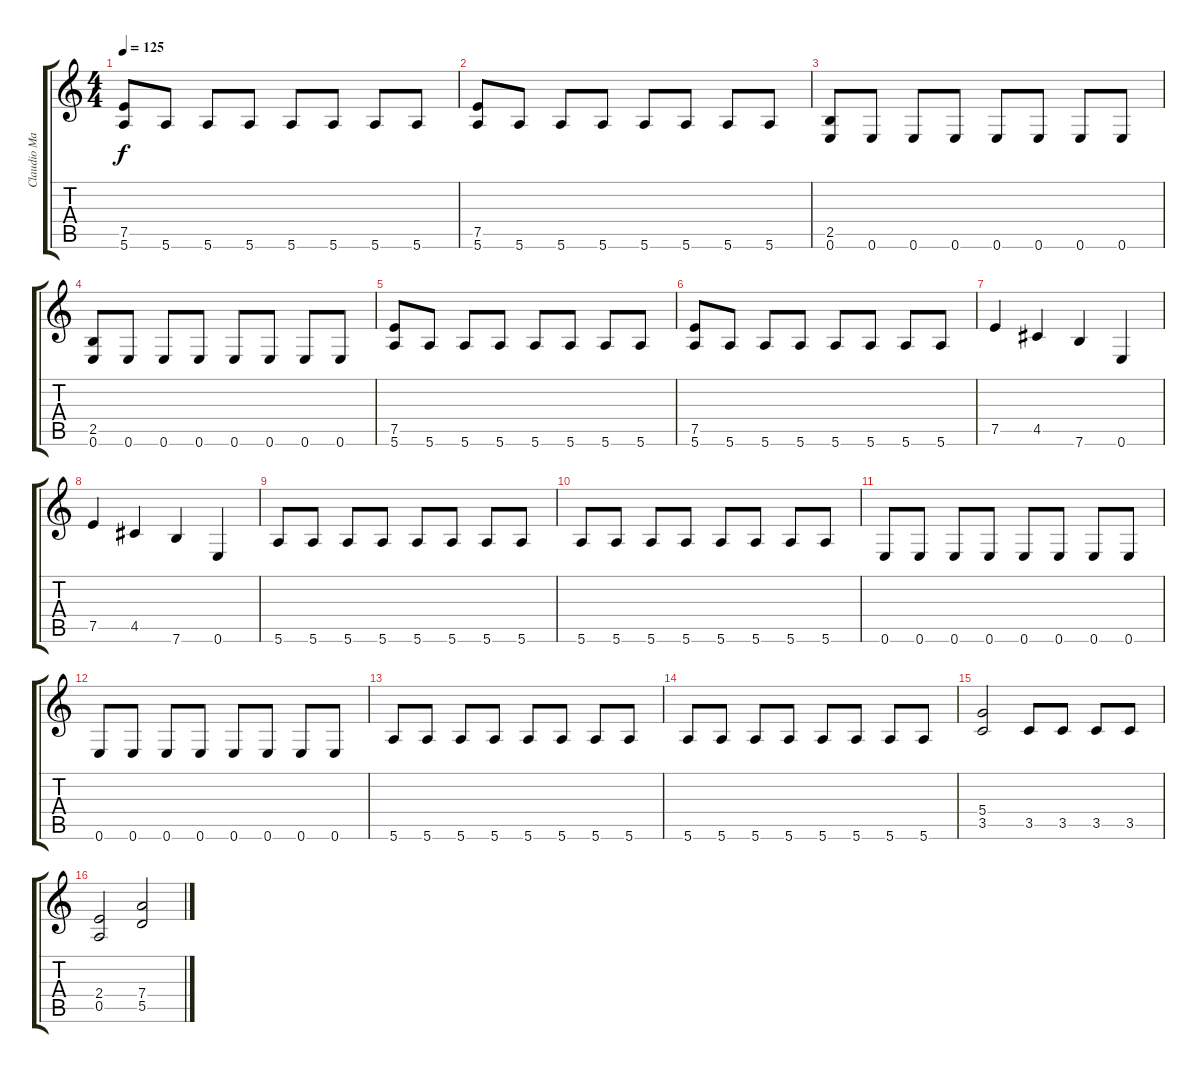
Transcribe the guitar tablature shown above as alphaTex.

\track ("Claudio Marciello (Gtr 2)" "Claudio Ma") {instrument distortionguitar}
\staff {score tabs}
\tuning (E4 B3 G3 D3 A2 E2) {hide}
\ts (4 4)
\tempo 125
\clef g2
\ks c
(7.5 5.6).8{dy f} 5.6.8 5.6.8 5.6.8 5.6.8 5.6.8 5.6.8 5.6.8 |
(7.5 5.6).8 5.6.8 5.6.8 5.6.8 5.6.8 5.6.8 5.6.8 5.6.8 |
(2.5 0.6).8 0.6.8 0.6.8 0.6.8 0.6.8 0.6.8 0.6.8 0.6.8 |
(2.5 0.6).8 0.6.8 0.6.8 0.6.8 0.6.8 0.6.8 0.6.8 0.6.8 |
(7.5 5.6).8 5.6.8 5.6.8 5.6.8 5.6.8 5.6.8 5.6.8 5.6.8 |
(7.5 5.6).8 5.6.8 5.6.8 5.6.8 5.6.8 5.6.8 5.6.8 5.6.8 |
7.5.4 4.5.4 7.6.4 0.6.4 |
7.5.4 4.5.4 7.6.4 0.6.4 |
5.6.8 5.6.8 5.6.8 5.6.8 5.6.8 5.6.8 5.6.8 5.6.8 |
5.6.8 5.6.8 5.6.8 5.6.8 5.6.8 5.6.8 5.6.8 5.6.8 |
0.6.8 0.6.8 0.6.8 0.6.8 0.6.8 0.6.8 0.6.8 0.6.8 |
0.6.8 0.6.8 0.6.8 0.6.8 0.6.8 0.6.8 0.6.8 0.6.8 |
5.6.8 5.6.8 5.6.8 5.6.8 5.6.8 5.6.8 5.6.8 5.6.8 |
5.6.8 5.6.8 5.6.8 5.6.8 5.6.8 5.6.8 5.6.8 5.6.8 |
(5.4 3.5).2 3.5.8 3.5.8 3.5.8 3.5.8 |
(2.4 0.5).2 (7.4 5.5).2
